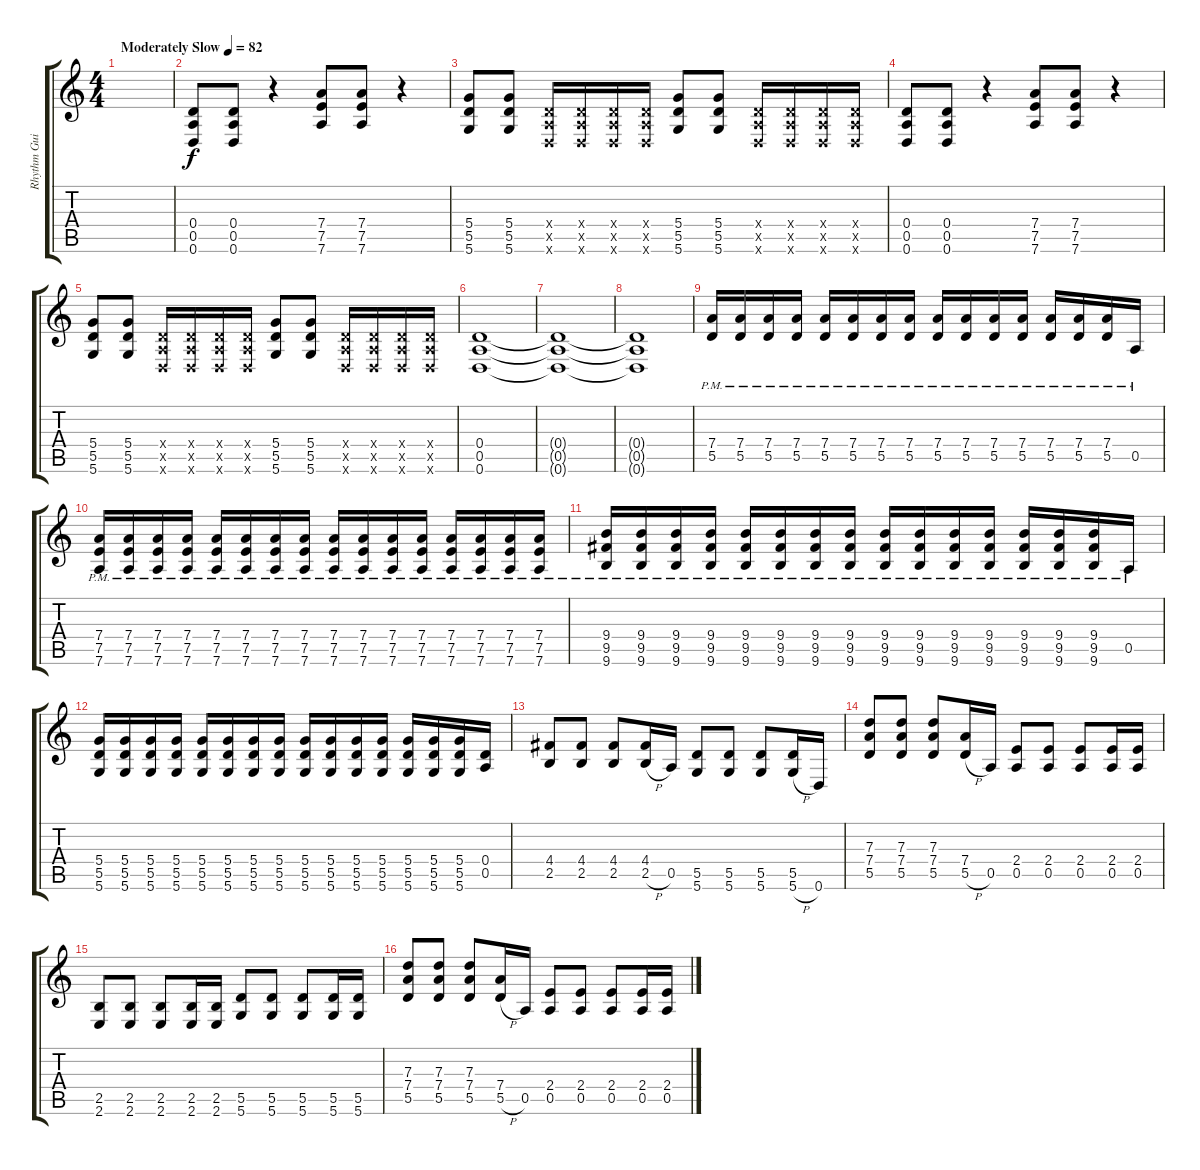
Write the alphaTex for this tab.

\track ("Rhythm Guitar" "Rhythm Gui") {instrument distortionguitar}
\staff {score tabs}
\tuning (E4 B3 G3 D3 A2 D2) {hide}
\ts (4 4)
\tempo (82 "Moderately Slow")
\clef g2
\ks c
|
(0.4 0.5 0.6).8 (0.4 0.5 0.6).8 r.4 (7.4 7.5 7.6).8 (7.4 7.5 7.6).8 r.4 |
(5.4 5.5 5.6).8 (5.4 5.5 5.6).8 (0.4{x} 0.5{x} 0.6{x}).16 (0.4{x} 0.5{x} 0.6{x}).16 (0.4{x} 0.5{x} 0.6{x}).16 (0.4{x} 0.5{x} 0.6{x}).16 (5.4 5.5 5.6).8 (5.4 5.5 5.6).8 (0.4{x} 0.5{x} 0.6{x}).16 (0.4{x} 0.5{x} 0.6{x}).16 (0.4{x} 0.5{x} 0.6{x}).16 (0.4{x} 0.5{x} 0.6{x}).16 |
(0.4 0.5 0.6).8 (0.4 0.5 0.6).8 r.4 (7.4 7.5 7.6).8 (7.4 7.5 7.6).8 r.4 |
(5.4 5.5 5.6).8 (5.4 5.5 5.6).8 (0.4{x} 0.5{x} 0.6{x}).16 (0.4{x} 0.5{x} 0.6{x}).16 (0.4{x} 0.5{x} 0.6{x}).16 (0.4{x} 0.5{x} 0.6{x}).16 (5.4 5.5 5.6).8 (5.4 5.5 5.6).8 (0.4{x} 0.5{x} 0.6{x}).16 (0.4{x} 0.5{x} 0.6{x}).16 (0.4{x} 0.5{x} 0.6{x}).16 (0.4{x} 0.5{x} 0.6{x}).16 |
(0.4 0.5 0.6).1 |
(0.4{t} 0.5{t} 0.6{t}).1 |
(0.4{t} 0.5{t} 0.6{t}).1 |
(7.4{pm} 5.5{pm}).16 (7.4{pm} 5.5{pm}).16 (7.4{pm} 5.5{pm}).16 (7.4{pm} 5.5{pm}).16 (7.4{pm} 5.5{pm}).16 (7.4{pm} 5.5{pm}).16 (7.4{pm} 5.5{pm}).16 (7.4{pm} 5.5{pm}).16 (7.4{pm} 5.5{pm}).16 (7.4{pm} 5.5{pm}).16 (7.4{pm} 5.5{pm}).16 (7.4{pm} 5.5{pm}).16 (7.4{pm} 5.5{pm}).16 (7.4{pm} 5.5{pm}).16 (7.4{pm} 5.5{pm}).16 0.5{pm}.16 |
(7.4{pm} 7.5{pm} 7.6{pm}).16 (7.4{pm} 7.5{pm} 7.6{pm}).16 (7.4{pm} 7.5{pm} 7.6{pm}).16 (7.4{pm} 7.5{pm} 7.6{pm}).16 (7.4{pm} 7.5{pm} 7.6{pm}).16 (7.4{pm} 7.5{pm} 7.6{pm}).16 (7.4{pm} 7.5{pm} 7.6{pm}).16 (7.4{pm} 7.5{pm} 7.6{pm}).16 (7.4{pm} 7.5{pm} 7.6{pm}).16 (7.4{pm} 7.5{pm} 7.6{pm}).16 (7.4{pm} 7.5{pm} 7.6{pm}).16 (7.4{pm} 7.5{pm} 7.6{pm}).16 (7.4{pm} 7.5{pm} 7.6{pm}).16 (7.4{pm} 7.5{pm} 7.6{pm}).16 (7.4{pm} 7.5{pm} 7.6{pm}).16 (7.4{pm} 7.5{pm} 7.6{pm}).16 |
(9.4{pm} 9.5{pm} 9.6{pm}).16 (9.4{pm} 9.5{pm} 9.6{pm}).16 (9.4{pm} 9.5{pm} 9.6{pm}).16 (9.4{pm} 9.5{pm} 9.6{pm}).16 (9.4{pm} 9.5{pm} 9.6{pm}).16 (9.4{pm} 9.5{pm} 9.6{pm}).16 (9.4{pm} 9.5{pm} 9.6{pm}).16 (9.4{pm} 9.5{pm} 9.6{pm}).16 (9.4{pm} 9.5{pm} 9.6{pm}).16 (9.4{pm} 9.5{pm} 9.6{pm}).16 (9.4{pm} 9.5{pm} 9.6{pm}).16 (9.4{pm} 9.5{pm} 9.6{pm}).16 (9.4{pm} 9.5{pm} 9.6{pm}).16 (9.4{pm} 9.5{pm} 9.6{pm}).16 (9.4{pm} 9.5{pm} 9.6{pm}).16 0.5{pm}.16 |
(5.4 5.5 5.6).16 (5.4 5.5 5.6).16 (5.4 5.5 5.6).16 (5.4 5.5 5.6).16 (5.4 5.5 5.6).16 (5.4 5.5 5.6).16 (5.4 5.5 5.6).16 (5.4 5.5 5.6).16 (5.4 5.5 5.6).16 (5.4 5.5 5.6).16 (5.4 5.5 5.6).16 (5.4 5.5 5.6).16 (5.4 5.5 5.6).16 (5.4 5.5 5.6).16 (5.4 5.5 5.6).16 (0.4 0.5).16 |
(4.4 2.5).8 (4.4 2.5).8 (4.4 2.5).8 (4.4 2.5{h}).16 0.5.16 (5.5 5.6).8 (5.5 5.6).8 (5.5 5.6).8 (5.5 5.6{h}).16 0.6.16 |
(7.3 7.4 5.5).8 (7.3 7.4 5.5).8 (7.3 7.4 5.5).8 (7.4 5.5{h}).16 0.5.16 (2.4 0.5).8 (2.4 0.5).8 (2.4 0.5).8 (2.4 0.5).16 (2.4 0.5).16 |
(2.5 2.6).8 (2.5 2.6).8 (2.5 2.6).8 (2.5 2.6).16 (2.5 2.6).16 (5.5 5.6).8 (5.5 5.6).8 (5.5 5.6).8 (5.5 5.6).16 (5.5 5.6).16 |
(7.3 7.4 5.5).8 (7.3 7.4 5.5).8 (7.3 7.4 5.5).8 (7.4 5.5{h}).16 0.5.16 (2.4 0.5).8 (2.4 0.5).8 (2.4 0.5).8 (2.4 0.5).16 (2.4 0.5).16
